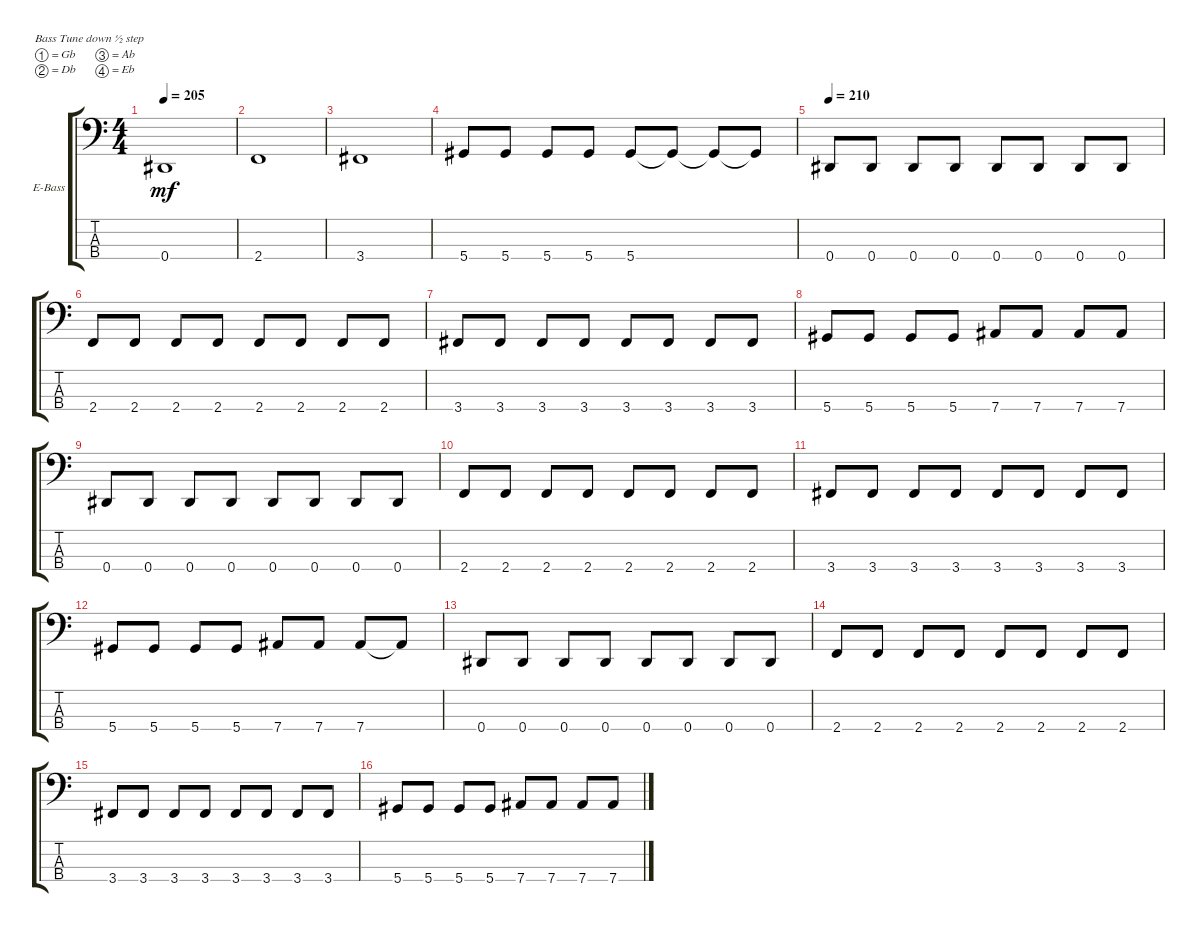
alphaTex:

\bracketExtendMode groupsimilarinstruments
\firstSystemTrackNameOrientation horizontal
\otherSystemsTrackNameOrientation horizontal
\track ("Electric Bass" "E-Bass") {instrument electricbassfinger}
\staff {score tabs}
\tuning (Gb2 Db2 Ab1 Eb1)
\ts (4 4)
\tempo 205
\clef f4
\ks c
0.4.1{dy mf} |
2.4.1 |
3.4.1 |
5.4.8 5.4.8 5.4.8 5.4.8 5.4.8 5.4{t}.8 5.4{t}.8 5.4{t}.8 |
\tempo 210
0.4.8 0.4.8 0.4.8 0.4.8 0.4.8 0.4.8 0.4.8 0.4.8 |
2.4.8 2.4.8 2.4.8 2.4.8 2.4.8 2.4.8 2.4.8 2.4.8 |
3.4.8 3.4.8 3.4.8 3.4.8 3.4.8 3.4.8 3.4.8 3.4.8 |
5.4.8 5.4.8 5.4.8 5.4.8 7.4.8 7.4.8 7.4.8 7.4.8 |
0.4.8 0.4.8 0.4.8 0.4.8 0.4.8 0.4.8 0.4.8 0.4.8 |
2.4.8 2.4.8 2.4.8 2.4.8 2.4.8 2.4.8 2.4.8 2.4.8 |
3.4.8 3.4.8 3.4.8 3.4.8 3.4.8 3.4.8 3.4.8 3.4.8 |
5.4.8 5.4.8 5.4.8 5.4.8 7.4.8 7.4.8 7.4.8 7.4{t}.8 |
0.4.8 0.4.8 0.4.8 0.4.8 0.4.8 0.4.8 0.4.8 0.4.8 |
2.4.8 2.4.8 2.4.8 2.4.8 2.4.8 2.4.8 2.4.8 2.4.8 |
3.4.8 3.4.8 3.4.8 3.4.8 3.4.8 3.4.8 3.4.8 3.4.8 |
5.4.8 5.4.8 5.4.8 5.4.8 7.4.8 7.4.8 7.4.8 7.4.8
